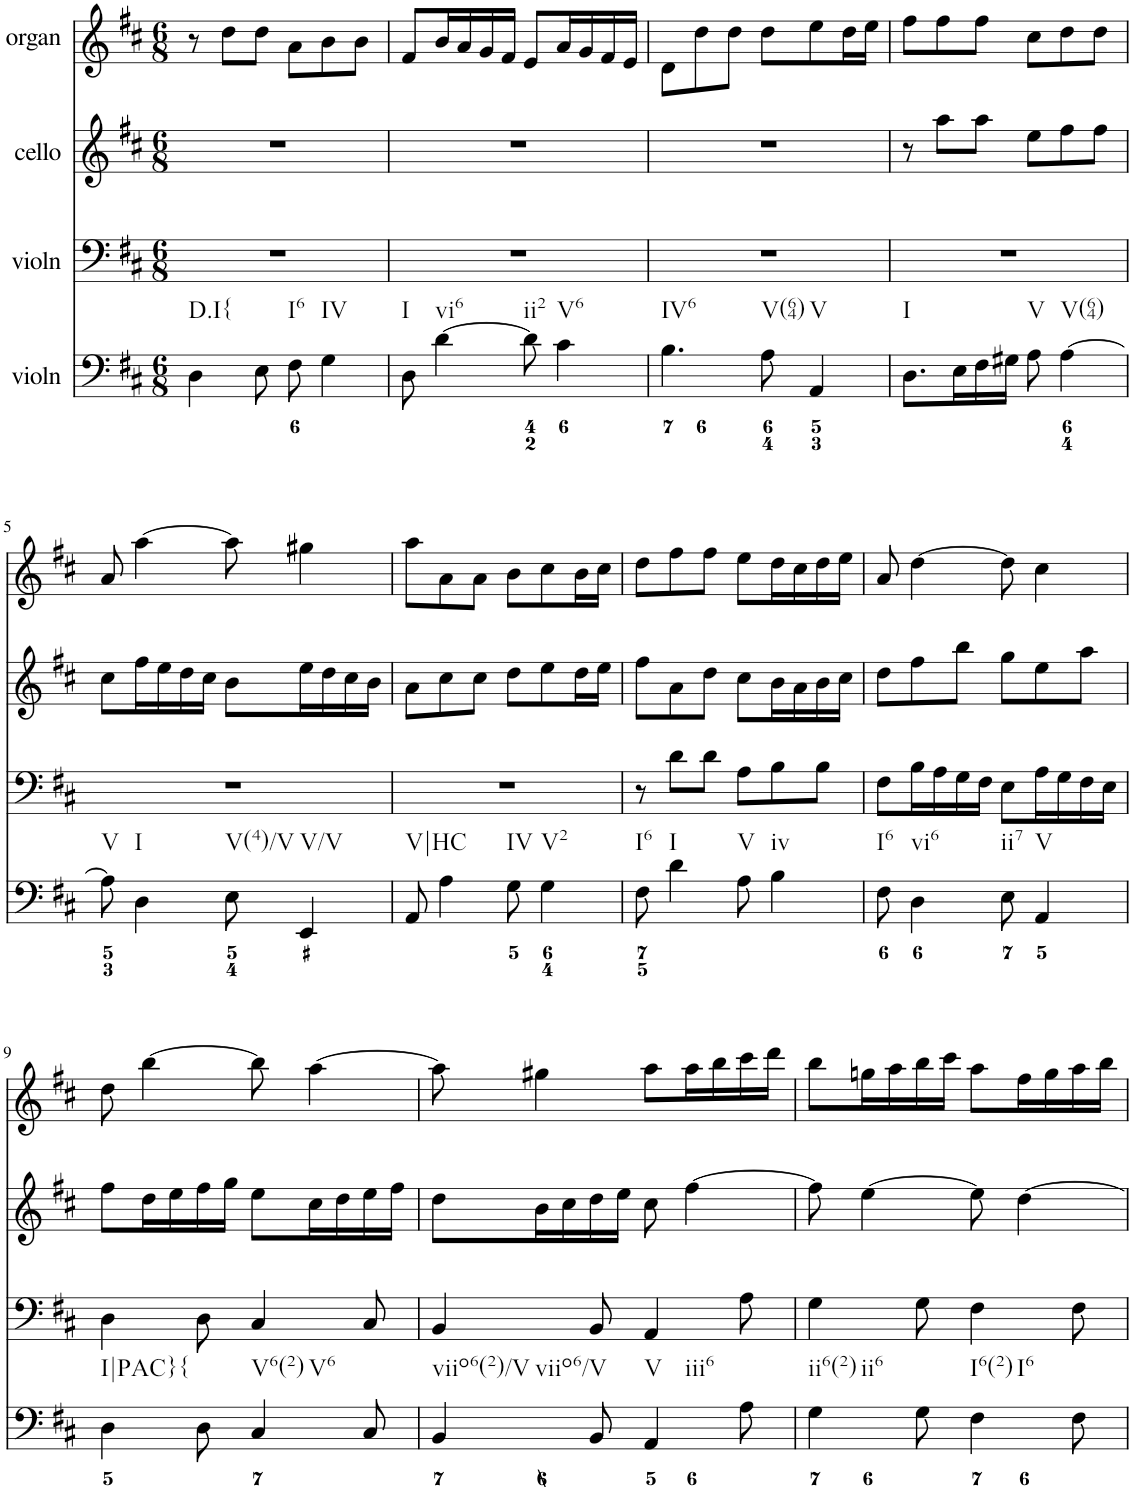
**kern	**kern	**kern	**kern
*part4	*part3	*part2	*part1
*staff4	*staff3	*staff2	*staff1
*I"violn	*I"violn	*I"cello	*I"organ
*clefF4	*clefF4	*clefG2	*clefG2
*k[f#c#]	*k[f#c#]	*k[f#c#]	*k[f#c#]
*D:	*D:	*D:	*D:
*M6/8	*M6/8	*M6/8	*M6/8
=1	=1	=1	=1
!	!LO:TX:b:t=D.I{	!	!
!	!LO:TX:b:t=I6	!	!
!	!LO:TX:b:t=IV	!	!
4D\	2.r	2.r	8r
.	.	.	8dd\L
8E\	.	.	8dd\J
8F#\	.	.	8a\L
4G\	.	.	8b\
.	.	.	8b\J
=2	=2	=2	=2
!	!LO:TX:b:t=I	!	!
!	!LO:TX:b:t=vi6	!	!
!	!LO:TX:b:t=ii2	!	!
!	!LO:TX:b:t=V6	!	!
8D\	2.r	2.r	8f#/L
[4d\	.	.	16b/L
.	.	.	16a/
.	.	.	16g/
.	.	.	16f#/JJ
8d\]	.	.	8e/L
4c#\	.	.	16a/L
.	.	.	16g/
.	.	.	16f#/
.	.	.	16e/JJ
=3	=3	=3	=3
!	!LO:TX:b:t=IV6	!	!
!	!LO:TX:b:t=V(64)	!	!
!	!LO:TX:b:t=V	!	!
4.B\	2.r	2.r	8d\L
.	.	.	8dd\
.	.	.	8dd\J
8A\	.	.	8dd\L
4AA/	.	.	8ee\
.	.	.	16dd\L
.	.	.	16ee\JJ
=4	=4	=4	=4
!	!LO:TX:b:t=I	!	!
!	!LO:TX:b:t=V	!	!
!	!LO:TX:b:t=V(64)	!	!
8.D\L	2.r	8r	8ff#\L
.	.	8aa\L	8ff#\
16E\L	.	.	.
16F#\	.	8aa\J	8ff#\J
16G#X\JJ	.	.	.
8A\	.	8ee\L	8cc#\L
[4A\	.	8ff#\	8dd\
.	.	8ff#\J	8dd\J
!!LO:LB:g=z
=5	=5	=5	=5
!	!LO:TX:b:t=V	!	!
!	!LO:TX:b:t=I	!	!
!	!LO:TX:b:t=V(4)/V	!	!
!	!LO:TX:b:t=V/V	!	!
8A\]	2.r	8cc#\L	8a/
4D\	.	16ff#\L	[4aa\
.	.	16ee\	.
.	.	16dd\	.
.	.	16cc#\JJ	.
8E\	.	8b\L	8aa\]
4EE/	.	16ee\L	4gg#X\
.	.	16dd\	.
.	.	16cc#\	.
.	.	16b\JJ	.
=6	=6	=6	=6
!	!LO:TX:b:t=V|HC	!	!
!	!LO:TX:b:t=IV	!	!
!	!LO:TX:b:t=V2	!	!
8AA/	2.r	8a\L	8aa\L
4A\	.	8cc#\	8a\
.	.	8cc#\J	8a\J
8G\	.	8dd\L	8b\L
4G\	.	8ee\	8cc#\
.	.	16dd\L	16b\L
.	.	16ee\JJ	16cc#\JJ
=7	=7	=7	=7
!	!LO:TX:b:t=I6	!	!
8F#\	8r	8ff#\L	8dd\L
!	!LO:TX:b:t=I	!	!
4d\	8d\L	8a\	8ff#\
.	8d\J	8dd\J	8ff#\J
!	!LO:TX:b:t=V	!	!
8A\	8A\L	8cc#\L	8ee\L
!	!LO:TX:b:t=iv	!	!
4B\	8B\	16b\L	16dd\L
.	.	16a\	16cc#\
.	8B\J	16b\	16dd\
.	.	16cc#\JJ	16ee\JJ
=8	=8	=8	=8
!	!LO:TX:b:t=I6	!	!
8F#\	8F#\L	8dd\L	8a/
!	!LO:TX:b:t=vi6	!	!
4D\	16B\L	8ff#\	[4dd\
.	16A\	.	.
.	16G\	8bb\J	.
.	16F#\JJ	.	.
!	!LO:TX:b:t=ii7	!	!
8E\	8E\L	8gg\L	8dd\]
!	!LO:TX:b:t=V	!	!
4AA/	16A\L	8ee\	4cc#\
.	16G\	.	.
.	16F#\	8aa\J	.
.	16E\JJ	.	.
!!LO:LB:g=z
=9	=9	=9	=9
!	!LO:TX:b:t=I|PAC}{	!	!
4D\	4D\	8ff#\L	8dd\
.	.	16dd\L	[4bb\
.	.	16ee\	.
8D\	8D\	16ff#\	.
.	.	16gg\JJ	.
!	!LO:TX:b:t=V6(2)	!	!
!	!LO:TX:b:t=V6	!	!
4C#/	4C#/	8ee\L	8bb\]
.	.	16cc#\L	[4aa\
.	.	16dd\	.
8C#/	8C#/	16ee\	.
.	.	16ff#\JJ	.
=10	=10	=10	=10
!	!LO:TX:b:t=viio6(2)/V	!	!
!	!LO:TX:b:t=viio6/V	!	!
4BB/	4BB/	8dd\L	8aa\]
.	.	16b\L	4gg#X\
.	.	16cc#\	.
8BB/	8BB/	16dd\	.
.	.	16ee\JJ	.
!	!LO:TX:b:t=V	!	!
!	!LO:TX:b:t=iii6	!	!
4AA/	4AA/	8cc#\	8aa\L
.	.	[4ff#\	16aa\L
.	.	.	16bb\
8A\	8A\	.	16ccc#\
.	.	.	16ddd\JJ
=11	=11	=11	=11
!	!LO:TX:b:t=ii6(2)	!	!
!	!LO:TX:b:t=ii6	!	!
4G\	4G\	8ff#\]	8bb\L
.	.	[4ee\	16ggn\L
.	.	.	16aa\
8G\	8G\	.	16bb\
.	.	.	16ccc#\JJ
!	!LO:TX:b:t=I6(2)	!	!
!	!LO:TX:b:t=I6	!	!
4F#\	4F#\	8ee\]	8aa\L
.	.	[4dd\	16ff#\L
.	.	.	16gg\
8F#\	8F#\	.	16aa\
.	.	.	16bb\JJ
=	=	=	=
*-	*-	*-	*-
